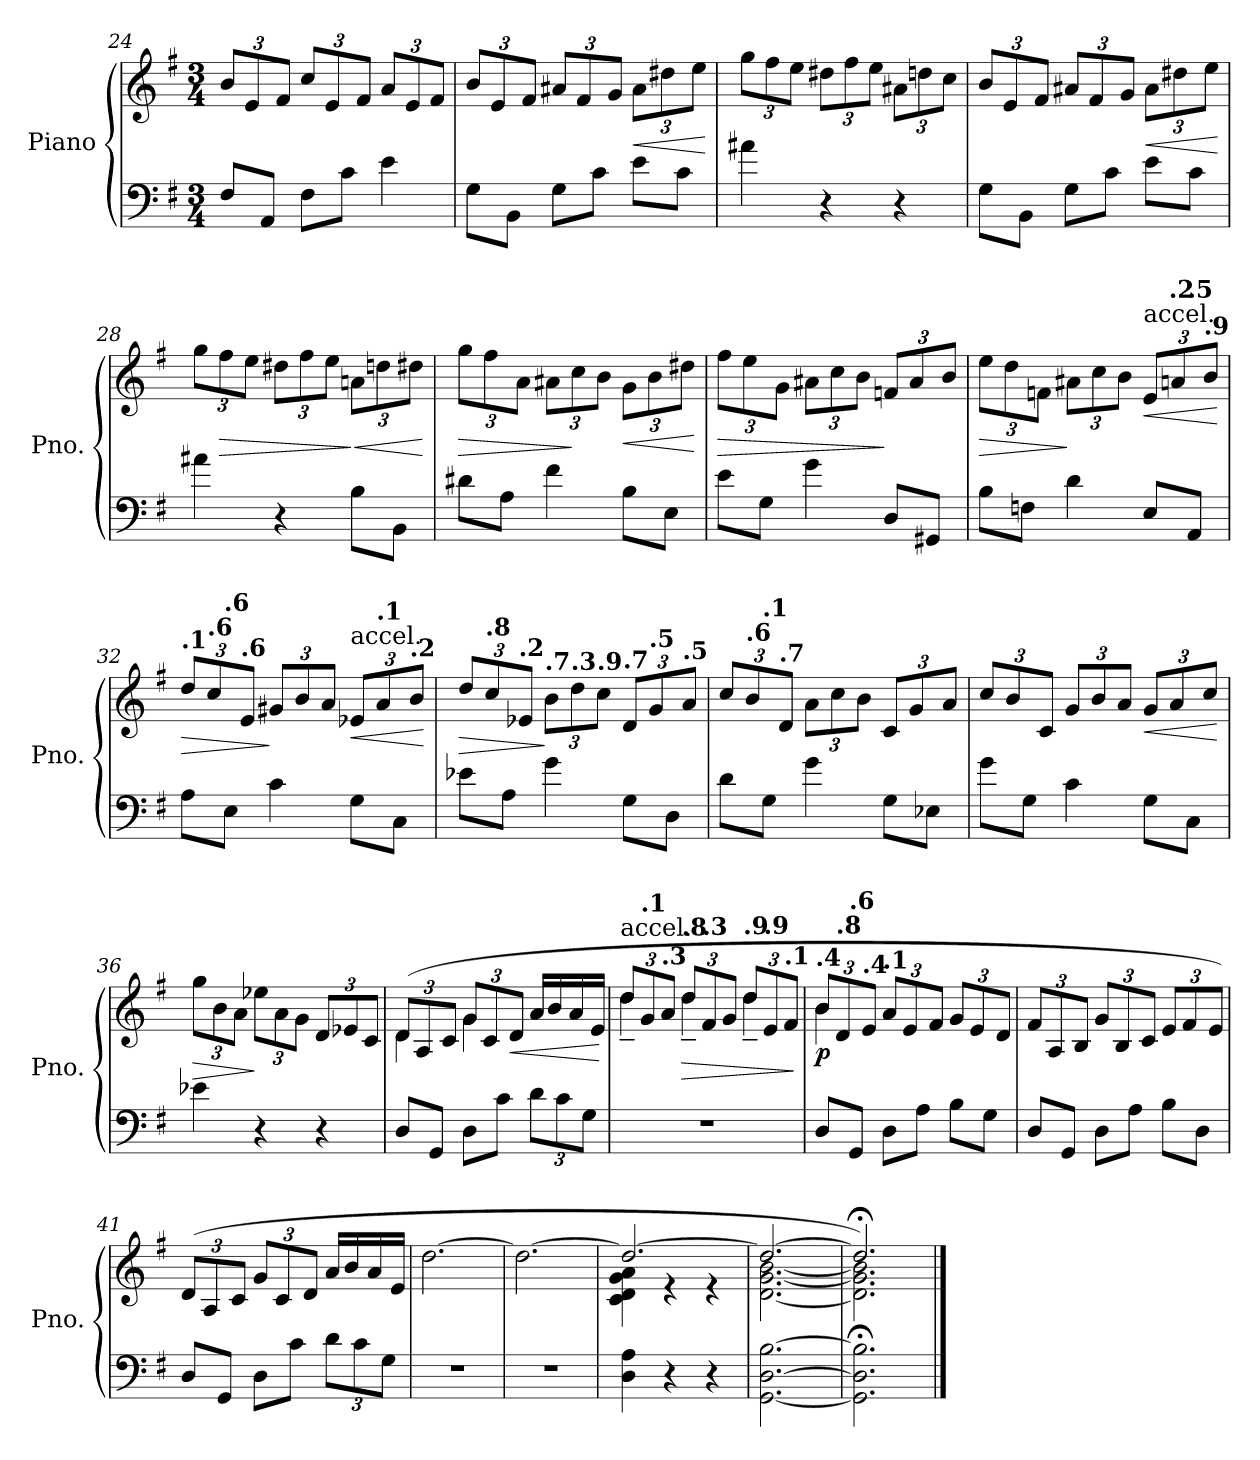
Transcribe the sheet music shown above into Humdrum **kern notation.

**kern	**kern	**dynam
*part1	*part1	*part1
*staff2	*staff1	*staff1/2
*I"Piano	*	*
*I'Pno.	*	*
!!LO:LB:g=z
*clefF4	*clefG2	*
*k[f#]	*k[f#]	*
*M3/4	*M3/4	*
*	*Xbrackettup	*
=24	=24	=24
8F#/L	12b/L	.
.	12e/	.
8AA/J	.	.
.	12f#/J	.
8F#\L	12cc/L	.
.	12e/	.
8c\J	.	.
.	12f#/J	.
4e\	12a/L	.
.	12e/	.
.	12f#/J	.
=25	=25	=25
8G\L	12b/L	.
.	12e/	.
8BB\J	.	.
.	12f#/J	.
8G\L	12a#X/L	.
.	12f#/	.
8c\J	.	.
.	12g/J	.
!	!	!LO:HP:b
8e\L	12a#\L	<
.	12dd#X\	.
8c\J	.	.
.	12ee\J	.
.	.	[
=26	=26	=26
4a#X\	12gg\L	.
.	12ff#\	.
.	12ee\J	.
4r	12dd#X\L	.
.	12ff#\	.
.	12ee\J	.
4r	12a#X\L	.
.	12ddn\	.
.	12cc\J	.
!!LO:LB:g=z
=27	=27	=27
8G\L	12b/L	.
.	12e/	.
8BB\J	.	.
.	12f#/J	.
8G\L	12a#X/L	.
.	12f#/	.
8c\J	.	.
.	12g/J	.
!	!	!LO:HP:b
8e\L	12a#\L	<
.	12dd#X\	.
8c\J	.	.
.	12ee\J	.
.	.	[
=28	=28	=28
4a#X\	12gg\L	.
!	!	!LO:HP:b
.	12ff#\	>
.	12ee\J	.
4r	12dd#X\L	.
.	12ff#\	.
.	12ee\J	.
!	!	!LO:HP:n=1:b
8B\L	12an\L	] <
.	12ddn\	.
8BB\J	.	.
.	12dd#X\J	.
.	.	[
=29	=29	=29
!	!	!LO:HP:b
8d#X\L	12gg\L	>
.	12ff#\	.
8A\J	.	.
.	12a\J	.
4f#\	12a#X\L	.
.	12cc\	]
.	12b\J	.
!	!	!LO:HP:b
8B\L	12g\L	<
.	12b\	.
8E\J	.	.
.	12dd#X\J	.
.	.	[
!!LO:PB:g=z
=30	=30	=30
!	!	!LO:HP:b
8e\L	12ff#\L	>
.	12ee\	.
8G\J	.	.
.	12g\J	.
4g\	12a#X\L	.
.	12cc\	.
.	12b\J	.
8D/L	12fn/L	]
.	12a#/	.
8GG#X/J	.	.
.	12b/J	.
=31	=31	=31
!	!	!LO:HP:b
*	*^	*
8B\L	12ee\L	2ryy	>
.	12dd\	.	.
8Fn\J	.	.	.
.	12fn\J	.	.
4d\	12a#X\L	.	]
.	12cc\	.	.
.	12b\J	.	.
*	*MM192	*	*
!	!LO:TX:a:t=accel.	!	!
!	!	!	!LO:HP:b
8E/L	12e/L	8ryy	<
*	*MM192	*	*
!	!LO:TX:a:B:t=.2	!	!
.	12an/	.	.
*	*MM192	*	*
!	!	!LO:TX:a:B:t=.5	!
8AA/J	.	8ryy	.
*	*MM192	*	*
!	!LO:TX:a:B:t=.9	!	!
.	12b/J	.	.
.	.	.	[
!!LO:LB:g=z	!!
=32	=32	=32	=32
*	*MM194	*	*
!	!LO:TX:a:B:t=.1	!	!
!	!	!	!LO:HP:b
8A\L	12dd/L	8ryy	>
*	*MM195	*	*
!	!LO:TX:a:B:t=.6	!	!
.	12cc/	.	.
*	*MM196	*	*
!	!	!LO:TX:a:B:t=.6	!
8E\J	.	2ryy	.
*	*MM197	*	*
!	!LO:TX:a:B:t=.6	!	!
.	12e/J	.	.
*	*MM200	*	*
4c\	12g#X/L	.	]
.	12b/	.	.
.	12a/J	.	.
*	*MM200	*	*
!	!LO:TX:a:t=accel.	!	!
!	!	!	!LO:HP:b
8G\L	12e-X/L	.	<
*	*MM200	*	*
!	!LO:TX:a:B:t=.1	!	!
.	12a/	.	.
8C\J	.	8ryy	.
*	*MM200	*	*
!	!LO:TX:a:B:t=.2	!	!
.	12b/J	.	.
.	.	.	[
*	*v	*v	*
=33	=33	=33
*	*MM200	*
*	*^	*
!	!LO:TX:a:B:t=.4	!	!
!	!	!	!LO:HP:b
*	*v	*v	*
8e-X\L	12dd/L	>
*	*MM200	*
!	!LO:TX:a:B:t=.8	!
.	12cc/	.
*	*MM201	*
8A\J	.	.
*	*MM201	*
!	!LO:TX:a:B:t=.2	!
.	12e-X/J	.
*	*MM201	*
!	!LO:TX:a:B:t=.7	!
4g\	12b\L	]
*	*MM202	*
!	!LO:TX:a:B:t=.3	!
.	12dd\	.
*	*MM202	*
!	!LO:TX:a:B:t=.9	!
.	12cc\J	.
*	*MM203	*
!	!LO:TX:a:B:t=.7	!
8G\L	12d/L	.
*	*MM204	*
!	!LO:TX:a:B:t=.5	!
.	12g/	.
*	*MM205	*
8D\J	.	.
*	*MM205	*
!	!LO:TX:a:B:t=.5	!
.	12a/J	.
=34	=34	=34
*	*MM206	*
!	!LO:TX:a:B:t=.5	!
*	*^	*
8d\L	12cc/L	8ryy	.
*	*MM207	*	*
!	!LO:TX:a:B:t=.6	!	!
.	12b/	.	.
*	*MM208	*	*
!	!	!LO:TX:a:B:t=.1	!
8G\J	.	2ryy	.
*	*MM208	*	*
!	!LO:TX:a:B:t=.7	!	!
.	12d/J	.	.
*	*MM210	*	*
4g\	12a\L	.	.
.	12cc\	.	.
.	12b\J	.	.
8G\L	12c/L	.	.
.	12g/	.	.
8E-X\J	.	8ryy	.
.	12a/J	.	.
*	*v	*v	*
!!LO:LB:g=z
=35	=35	=35
8g\L	12cc/L	.
.	12b/	.
8G\J	.	.
.	12c/J	.
4c\	12g/L	.
.	12b/	.
.	12a/J	.
!	!	!LO:HP:b
8G\L	12g/L	<
.	12a/	.
8C\J	.	.
.	12cc/J	.
.	.	[
=36	=36	=36
!	!	!LO:HP:b
4e-X\	12gg\L	>
.	12b\	.
.	12a\J	.
4r	12ee-X\L	]
.	12a\	.
.	12g\J	.
4r	12d/L	.
.	12e-X/	.
.	12c/J	.
=37	=37	=37
*	*^	*
8D/L	(>12d/L	4d\	.
.	12A/	.	.
8GG/J	.	.	.
.	12c/J	.	.
8D\L	12g/L	4g\	.
.	12c/	.	.
8c\J	.	.	.
!	!	!	!LO:HP:b
.	12d/J	.	<
*Xbrackettup	*	*	*
12d\L	16a/LL	4ryy	.
.	16b/	.	.
12c\	.	.	.
.	16a/	.	.
12G\J	.	.	.
.	16e/JJ	.	.
*	*v	*v	*
.	.	[
!!LO:LB:g=z
=38	=38	=38
*	*MM210	*
*	*^	*
!	!LO:TX:a:t=accel.	!	!
2.r	12dd/L	4dd~\	.
*	*MM210	*	*
!	!LO:TX:a:B:t=.1	!	!
.	12g/	.	.
*	*MM210	*	*
!	!LO:TX:a:B:t=.3	!	!
.	12a/J	.	.
*	*MM210	*	*
!	!LO:TX:a:B:t=.8	!	!
!	!	!	!LO:HP:b
.	12dd/L	4dd~\	>
*	*MM211	*	*
!	!LO:TX:a:B:t=.3	!	!
.	12f#/	.	.
*	*MM212	*	*
.	12g/J	.	.
*	*MM212	*	*
!	!LO:TX:a:B:t=.9	!	!
.	12dd/L	4dd~\	.
*	*MM213	*	*
!	!LO:TX:a:B:t=.9	!	!
.	12e/	.	.
*	*MM215	*	*
!	!LO:TX:a:B:t=.1	!	!
.	12f#/J	.	.
*	*v	*v	*
.	.	]
=39	=39	=39
*	*MM216	*
*	*^	*
!	!LO:TX:a:B:t=.4	!	!
!	!	!	!LO:DY:b
*	*	*^	*
8D/L	12b/L	4b\	8ryy	p
*	*MM217	*	*	*
!	!LO:TX:a:B:t=.8	!	!	!
.	12d/	.	.	.
*	*MM218	*	*	*
!	!	!	!LO:TX:a:B:t=.6	!
8GG/J	.	.	2ryy	.
*	*MM219	*	*	*
!	!LO:TX:a:B:t=.4	!	!	!
.	12e/J	.	.	.
*	*MM221	*	*	*
!	!LO:TX:a:B:t=.1	!	!	!
8D\L	12a/L	2ryy	.	.
*	*MM223	*	*	*
.	12e/	.	.	.
*	*MM224	*	*	*
8A\J	.	.	.	.
*	*MM225	*	*	*
.	12f#/J	.	.	.
8B\L	12g/L	.	.	.
.	12e/	.	.	.
8G\J	.	.	8ryy	.
.	12d/J	.	.	.
*	*v	*v	*v	*
=40	=40	=40
8D/L	12f#/L	.
.	12A/	.
8GG/J	.	.
.	12B/J	.
8D\L	12g/L	.
.	12B/	.
8A\J	.	.
.	12c/J	.
8B\L	12e/L	.
.	12f#/	.
8D\J	.	.
.	12e/J)	.
!!LO:LB:g=z
=41	=41	=41
8D/L	(>12d/L	.
.	12A/	.
8GG/J	.	.
.	12c/J	.
8D\L	12g/L	.
.	12c/	.
8c\J	.	.
.	12d/J	.
12d\L	16a/LL	.
.	16b/	.
12c\	.	.
.	16a/	.
12G\J	.	.
.	16e/JJ	.
=42	=42	=42
2.r	[2.dd\	.
=43	=43	=43
2.r	2.dd\_	.
=44	=44	=44
*	*MM192	*
*	*^	*
4D\ 4A\	2.dd/_	4c\ 4d\ 4g\ 4a\	.
4r	.	4r	.
4r	.	4r	.
=45	=45	=45	=45
[2.GG\ [2.D\ [2.B\	2.dd/_	[2.d\ [2.g\ [2.b\	.
=46	=46	=46	=46
2.GG\];< 2.D\];< 2.B\];<	2.dd;</])	2.d\] 2.g\] 2.b\]	.
*	*v	*v	*
==	==	==
*-	*-	*-
